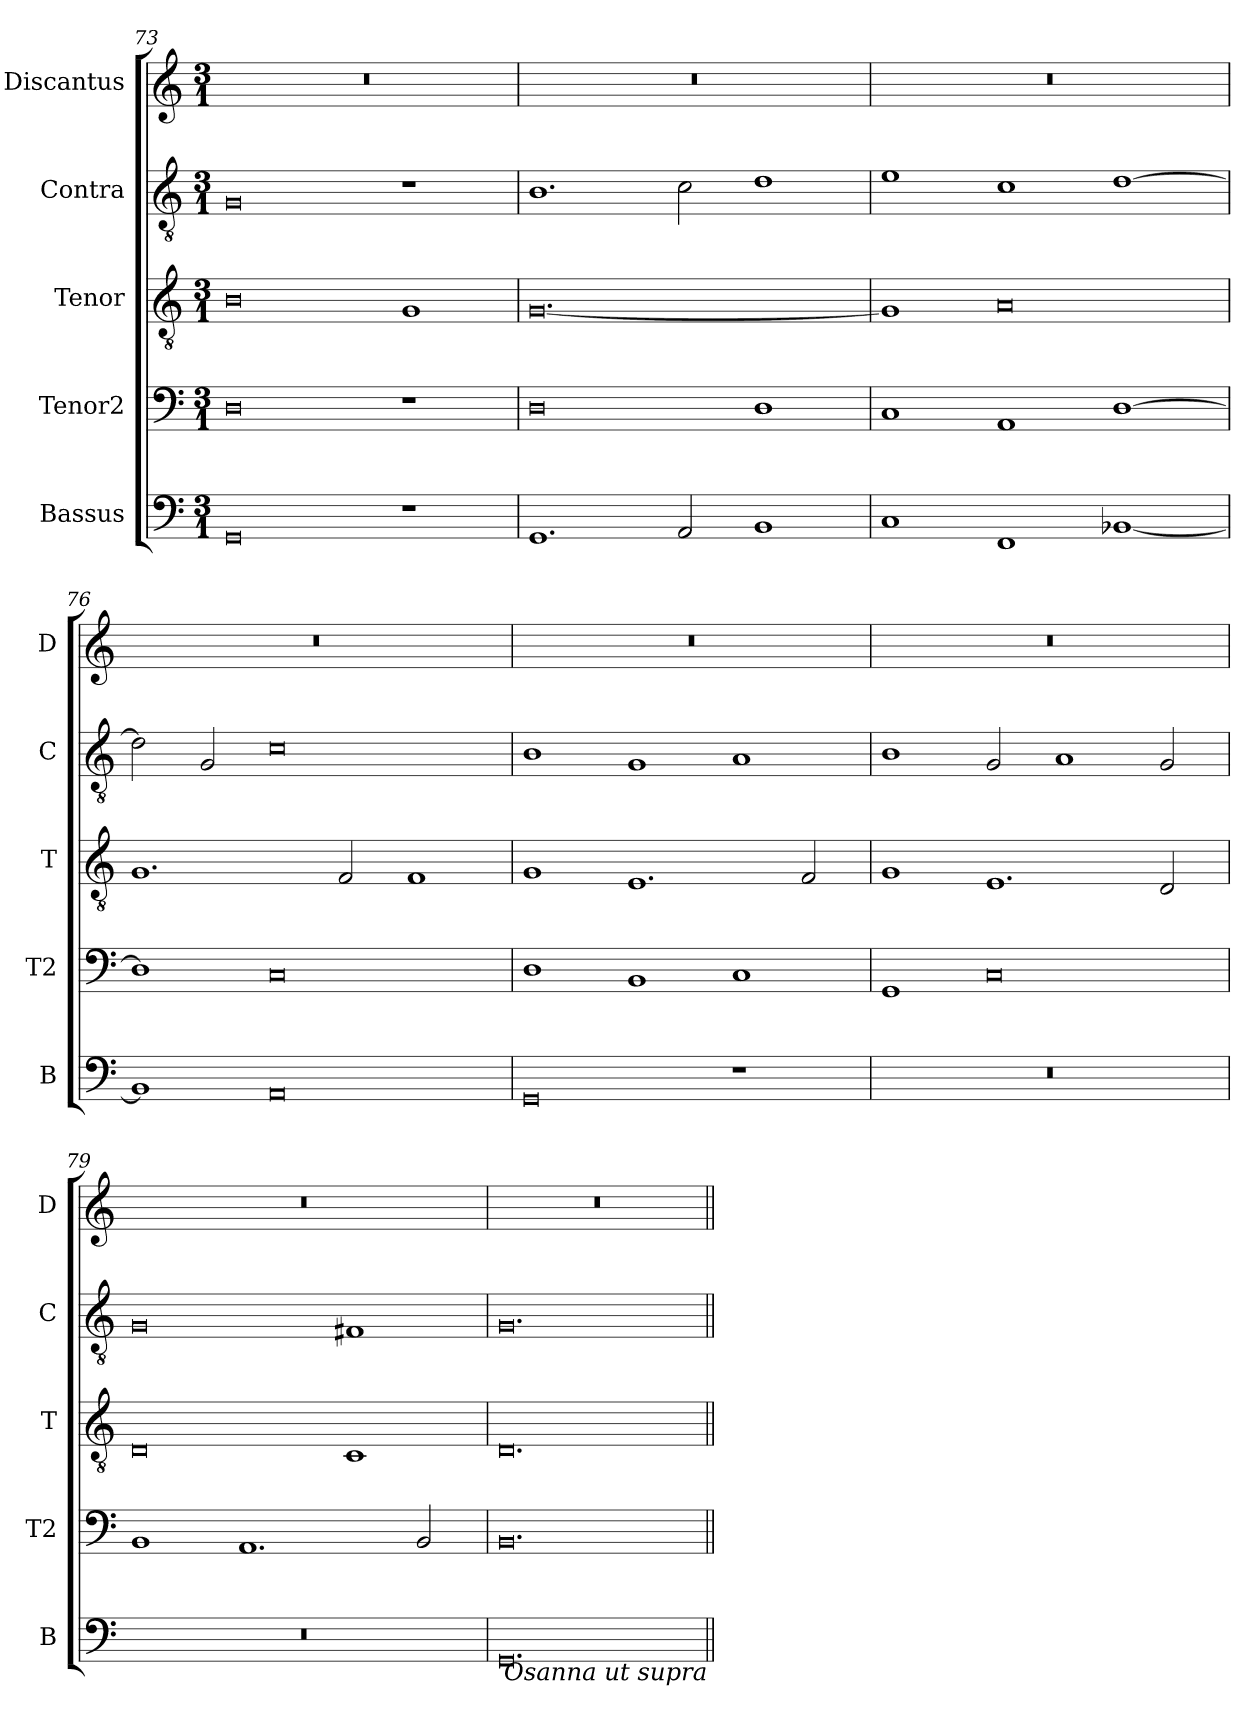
**kern	**kern	**kern	**kern	**kern
*part5	*part4	*part3	*part2	*part1
*staff5	*staff4	*staff3	*staff2	*staff1
*I"Bassus	*I"Tenor2	*I"Tenor	*I"Contra	*I"Discantus
*I'B	*I'T2	*I'T	*I'C	*I'D
*clefF4	*clefF4	*clefGv2	*clefGv2	*clefG2
*k[]	*k[]	*k[]	*k[]	*k[]
*M3/1	*M3/1	*M3/1	*M3/1	*M3/1
=73	=73	=73	=73	=73
0GG	0D	0B	0G	0.r
1r	1r	1G	1r	.
=74	=74	=74	=74	=74
1.GG	0D	[0.G	1.B	0.r
2AA/	.	.	2c\	.
1BB	1D	.	1d	.
=75	=75	=75	=75	=75
1C	1C	1G]	1e	0.r
1FF	1AA	0A	1c	.
[1BB-X	[1D	.	[1d	.
=76	=76	=76	=76	=76
1BB-]	1D]	1.G	2d\]	0.r
.	.	.	2G/	.
0AA	0C	.	0c	.
.	.	2F/	.	.
.	.	1F	.	.
=77	=77	=77	=77	=77
0GG	1D	1G	1B	0.r
.	1BB	1.E	1G	.
1r	1C	.	1A	.
.	.	2F/	.	.
=78	=78	=78	=78	=78
0.r	1GG	1G	1B	0.r
.	0C	1.E	2G/	.
.	.	.	1A	.
.	.	2D/	2G/	.
=79	=79	=79	=79	=79
0.r	1BB	0D	0G	0.r
.	1.AA	.	.	.
.	.	1C	1F#X	.
.	2BB/	.	.	.
=80	=80	=80	=80	=80
0.GG	0.BB	0.D	0.G	0.r
!LO:TX:b:i:rj:t=Osanna ut supra	!	!	!	!
=||	=||	=||	=||	=||
*-	*-	*-	*-	*-
